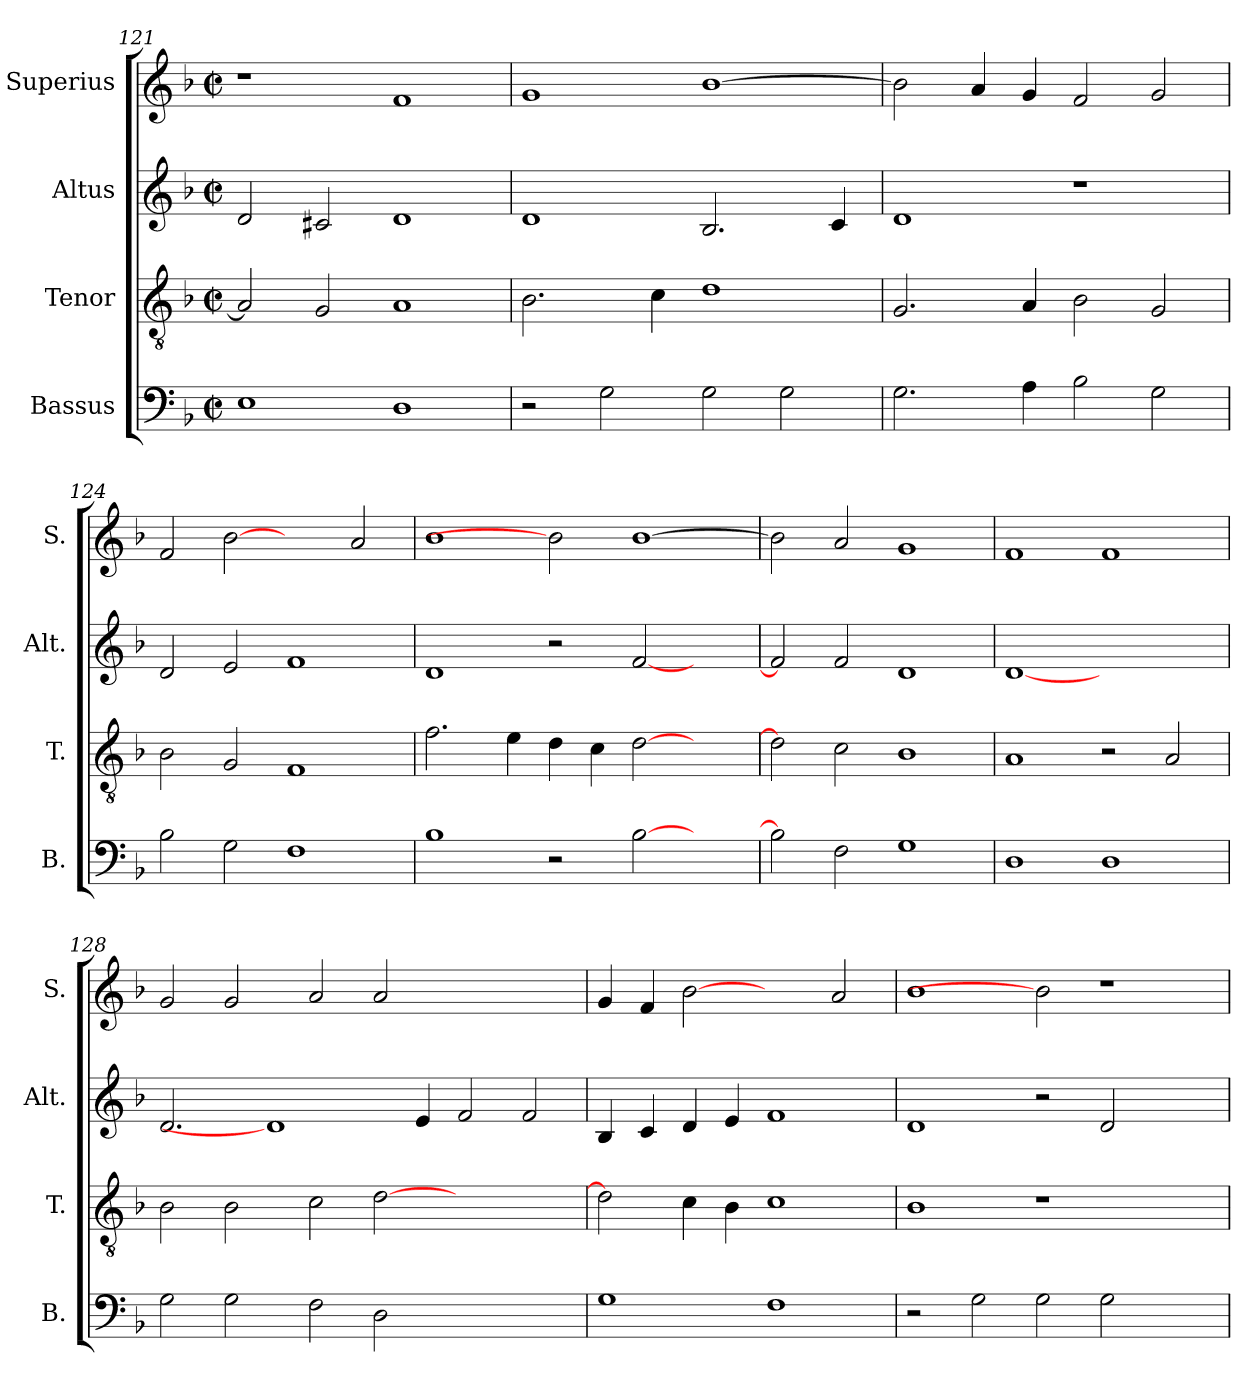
**kern	**kern	**kern	**kern
*part4	*part3	*part2	*part1
*staff4	*staff3	*staff2	*staff1
*I"Bassus	*I"Tenor	*I"Altus	*I"Superius
*I'B.	*I'T.	*I'Alt.	*I'S.
*clefF4	*clefGv2	*clefG2	*clefG2
*	*ITrd7c12	*	*
*k[b-]	*k[b-]	*k[b-]	*k[b-]
*F:	*F:	*F:	*F:
*M2/2	*M2/2	*M2/2	*M2/2
*met(c|)	*met(c|)	*met(c|)	*met(c|)
=121	=121	=121	=121
1Ei	2AAi/]	2di/	1r
.	2GGi/	2c#Xi/	.
1Di	1AAi	1di	1fi
=122	=122	=122	=122
2r	2.BB-i\	1di	1gi
2Gi\	.	.	.
.	4Ci\	.	.
2Gi\	1Di	2.B-i/	[>1b-i
2Gi\	.	.	.
.	.	4ci/	.
!!LO:PB:g=z
=123	=123	=123	=123
2.Gi\	2.GGi/	1di	2b-i\]
.	.	.	4ai/
4Ai\	4AAi/	.	4gi/
2B-i\	2BB-i\	1r	2fi/
2Gi\	2GGi/	.	2gi/
=124	=124	=124	=124
2B-i\	2BB-i\	2di/	2fi/
2Gi\	2GGi/	2ei/	[2b-i
1Fi	1FFi	1fi	2ryy
.	.	.	2ai/
=125	=125	=125	=125
1B-i	2.Fi\	1di	1b-i
.	4Ei\	.	.
2r	4Di\	2r	2b-i]
.	4Ci\	.	.
[>2B-i\	[>2Di\	[<2fi/	[>1b-i
2ryy	2ryy	2ryy	.
=126	=126	=126	=126
2B-i\]	2Di\]	2fi/]	2b-i\]
2Fi\	2Ci\	2fi/	2ai/
1Gi	1BB-i	1di	1gi
=127	=127	=127	=127
1Di	1AAi	[1di	1fi
1Di	2r	1ryy	1fi
.	2AAi/	.	.
!!LO:LB:g=z
=128	=128	=128	=128
2Gi\	2BB-i\	2.di/	2gi/
2Gi\	2BB-i\	.	2gi/
.	.	1di]	.
2Fi\	2Ci\	.	2ai/
2Di\	[>2Di\	.	2ai/
.	.	4ei/	.
1ryy	1ryy	2fi/	1ryy
.	.	2fi/	.
=129	=129	=129	=129
1Gi	2Di\]	4B-i/	4gi/
.	.	4ci/	4fi/
.	4Ci\	4di/	[2b-i
.	4BB-i\	4ei/	.
1Fi	1Ci	1fi	2ryy
.	.	.	2ai/
=130	=130	=130	=130
2r	1BB-i	1di	1b-i
2Gi\	.	.	.
2Gi\	1r	2r	2b-i]
2Gi\	.	2di/	1r
2ryy	2ryy	2ryy	.
=	=	=	=
*-	*-	*-	*-
